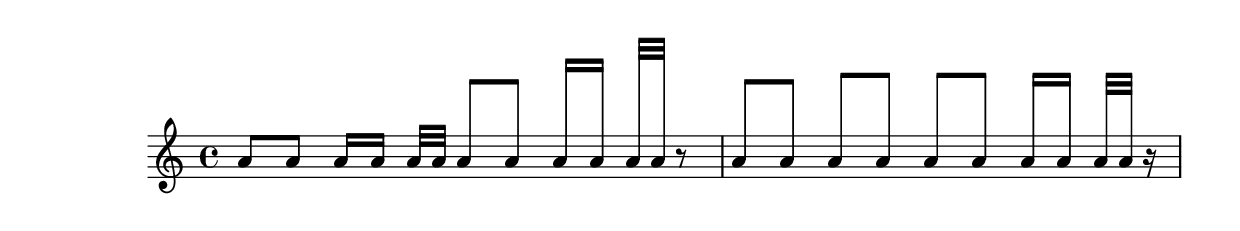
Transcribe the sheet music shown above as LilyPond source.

%% DO NOT EDIT this file manually; it is automatically
%% generated from LSR http://lsr.dsi.unimi.it
%% Make any changes in LSR itself, or in Documentation/snippets/new/ ,
%% and then run scripts/auxiliar/makelsr.py
%%
%% This file is in the public domain.
\version "2.12.2"

\header {
  lsrtags = "pitches, tweaks-and-overrides"

%% Translation of GIT committish: 91eeed36c877fe625d957437d22081721c8c6345
  texidoces = "
Se puede variar la longitud de las plicas de las figuras unidas por
una barra mediante la sobreescritura de la propiedad
@code{beamed-lengths} de los detalles (@code{details}) del objeto
@code{Stem}.  Si se utiliza un solo valor como argumento, la longitud
se aplica a todas las plicas.  Si se usan varios argumentos, el
primero se aplica a las corcheas, el sgundo a las semicorcheas y así
sucesivamente.  El último argumento también se aplica a todas las
figuras que son mmás cortas que la longitud de la figura del último
argumento.  También se pueden usar argumentos no enteros.

"

doctitlees = "Alterar la longitud de las plicas unidas por una barra"



  texidoc = "
Stem lengths on beamed notes can be varied by overriding the
@code{beamed-lengths} property of the @code{details} of the
@code{Stem}.  If a single value is used as an argument, the length
applies to all stems.  When multiple arguments are used, the first
applies to eighth notes, the second to sixteenth notes and so on.  The
final argument also applies to all notes shorter than the note length
of the final argument.  Non-integer arguments may also be used.

"
  doctitle = "Altering the length of beamed stems"
} % begin verbatim

\relative c'' {
  \override Stem #'(details beamed-lengths) = #'(2)
  a8[ a] a16[ a] a32[ a]
  \override Stem #'(details beamed-lengths) = #'(8 10 12)
  a8[ a] a16[ a] a32[ a] r8
  \override Stem #'(details beamed-lengths) = #'(8)
  a8[ a]
  \override Stem #'(details beamed-lengths) = #'(8.5)
  a8[ a]
  \revert Stem #'details
  a8[ a] a16[ a] a32[ a] r16
}

